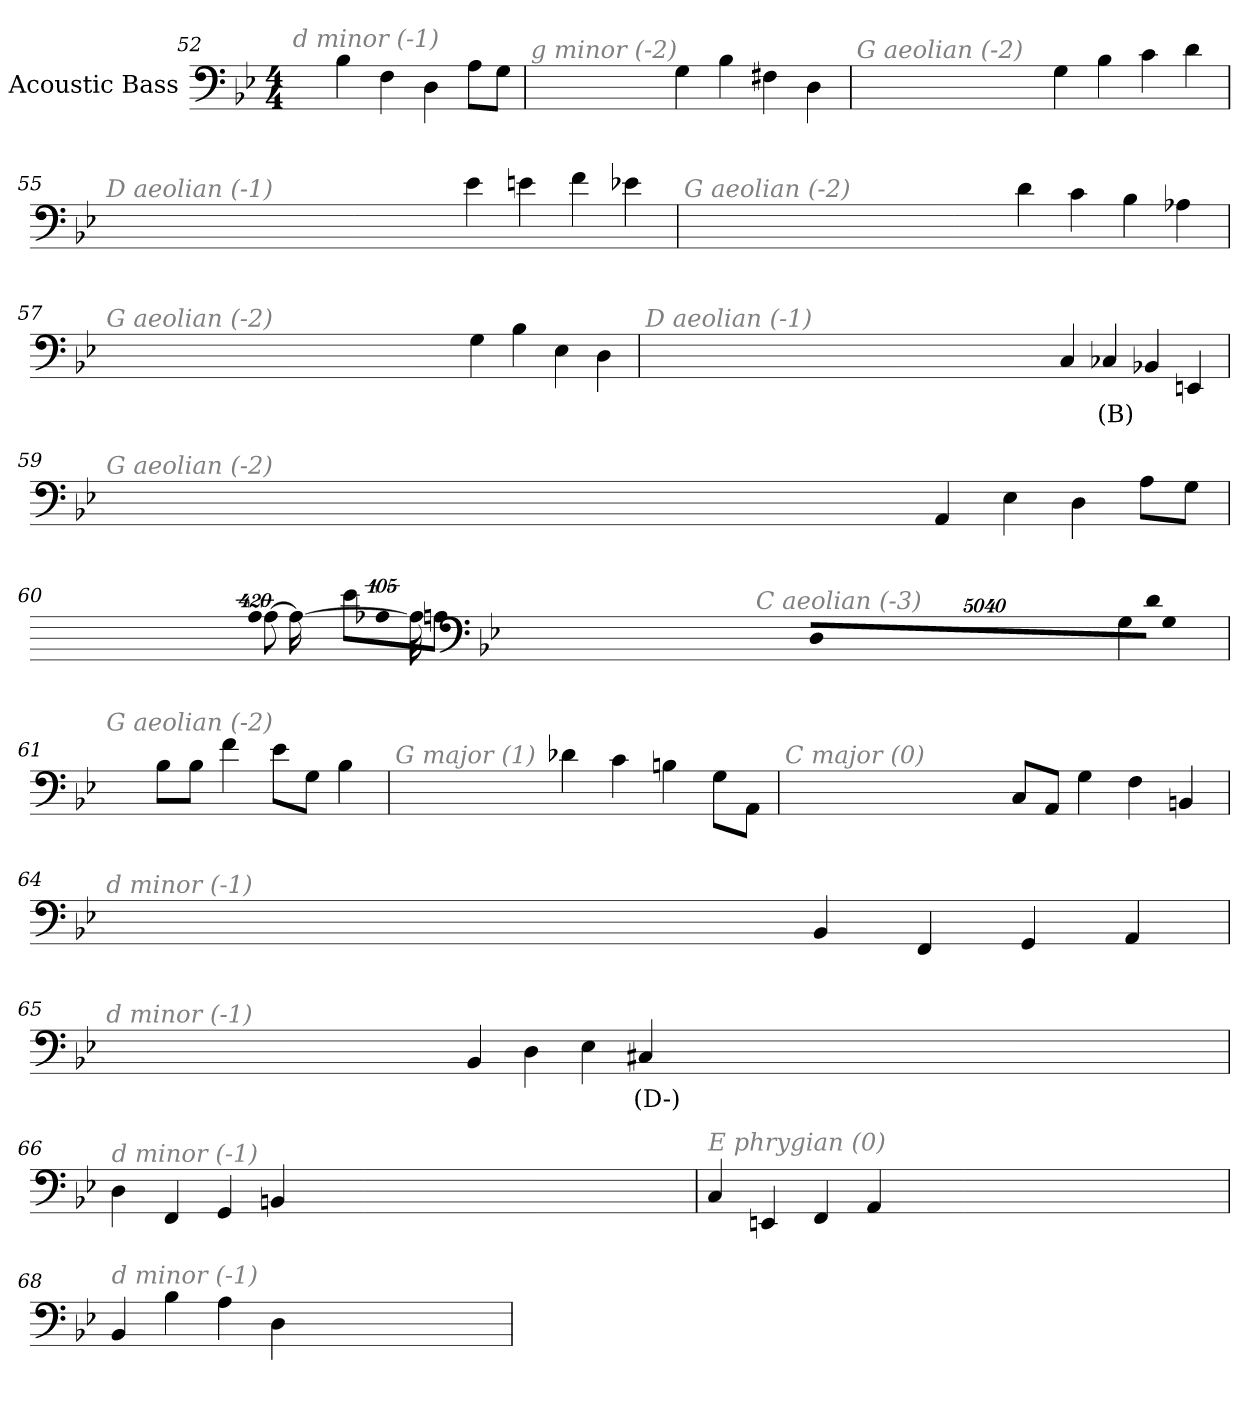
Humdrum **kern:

**kern	**text
*part1	*part1
*staff1	*staff1
*I"Acoustic Bass	*
*clefF4	*
*ITrd7c12	*
*k[b-e-]	*
*B-:	*
*M4/4	*
=52	=52
!LO:TX:i:color=#808080:t=d minor (-1)	!
4BB-	.
4FF	.
4DD	.
8AAL	.
8GGJ	.
=53	=53
!LO:TX:i:color=#808080:t=g minor (-2)	!
4GG	.
4BB-	.
4FF#X	.
4DD	.
=54	=54
!LO:TX:i:color=#808080:t=G aeolian (-2)	!
4GG	.
4BB-	.
4C	.
4D	.
=55	=55
!LO:TX:i:color=#808080:t=D aeolian (-1)	!
4E-	.
4En	.
4F	.
4E-X	.
=56	=56
!LO:TX:i:color=#808080:t=G aeolian (-2)	!
4D	.
4C	.
4BB-	.
4AA-X	.
=57	=57
!LO:TX:i:color=#808080:t=G aeolian (-2)	!
4GG	.
4BB-	.
4EE-	.
4DD	.
=58	=58
!LO:TX:i:color=#808080:t=D aeolian (-1)	!
4CC	.
4CC-Xi	(B)
4BBB-X	.
4EEEn	.
=59	=59
!LO:TX:i:color=#808080:t=G aeolian (-2)	!
4AAA	.
4EE-	.
4DD	.
8AAL	.
8GGJ	.
=60	=60
!LO:TX:i:color=#808080:t=C aeolian (-3)	!
4GG	.
!LO:N:vis=8	!
40320%3347DL	.
!LO:N:vis=8	!
40320%3347GG	.
!LO:N:vis=8	!
40320%3347DDJ	.
!LO:N:vis=1024	!
[13440%13AA-X	.
8AA-_	.
16AA-_	.
32AA-_	.
!LO:N:vis=1024%31	!
13440%407AA-]	.
8E-L	.
8AAnJ	.
=61	=61
!LO:TX:i:color=#808080:t=G aeolian (-2)	!
8BB-L	.
8BB-J	.
4F	.
8E-L	.
8GGJ	.
4BB-	.
=62	=62
!LO:TX:i:color=#808080:t=G major (1)	!
4D-X	.
4C	.
4BBn	.
8GGL	.
8AAAJ	.
=63	=63
!LO:TX:i:color=#808080:t=C major (0)	!
8CCL	.
8AAAJ	.
4GG	.
4FF	.
4BBBn	.
=64	=64
!LO:TX:i:color=#808080:t=d minor (-1)	!
4BBB-	.
4FFF	.
4GGG	.
4AAA	.
=65	=65
!LO:TX:i:color=#808080:t=d minor (-1)	!
4BBB-	.
4DD	.
4EE-	.
4CC#Xi	(D-)
=66	=66
!LO:TX:i:color=#808080:t=d minor (-1)	!
4DD	.
4FFF	.
4GGG	.
4BBBn	.
=67	=67
!LO:TX:i:color=#808080:t=E phrygian (0)	!
4CC	.
4EEEn	.
4FFF	.
4AAA	.
=68	=68
!LO:TX:i:color=#808080:t=d minor (-1)	!
4BBB-	.
4BB-	.
4AA	.
4DD	.
=	=
*-	*-
